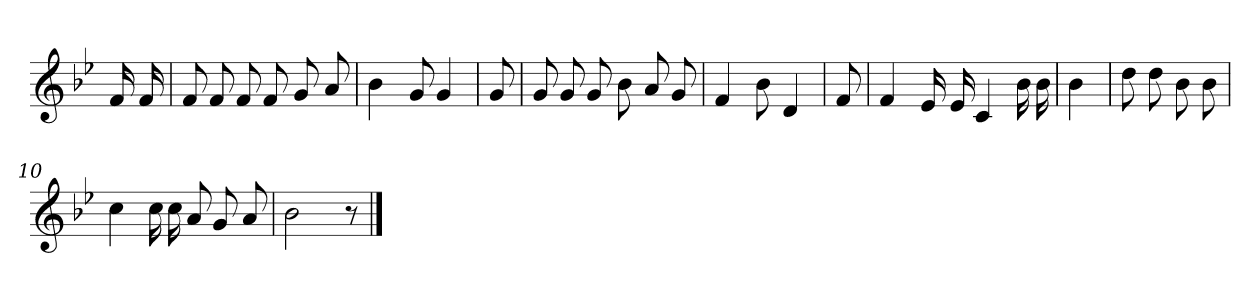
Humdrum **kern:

**kern
*part1
*staff1
*clefG2
*k[b-e-]
*B-:
=
16f
16f
=1
8f
8f
8f
8f
8g
8a
=2
4b-
8g
4g
=3
8g
=4
8g
8g
8g
8b-
8a
8g
=5
4f
8b-
4d
=6
8f
=7
4f
16e-
16e-
4c
16b-
16b-
=8
4b-
=9
8dd
8dd
8b-
8b-
=10
4cc
16cc
16cc
8a
8g
8a
=11
2b-
8r
==
*-
